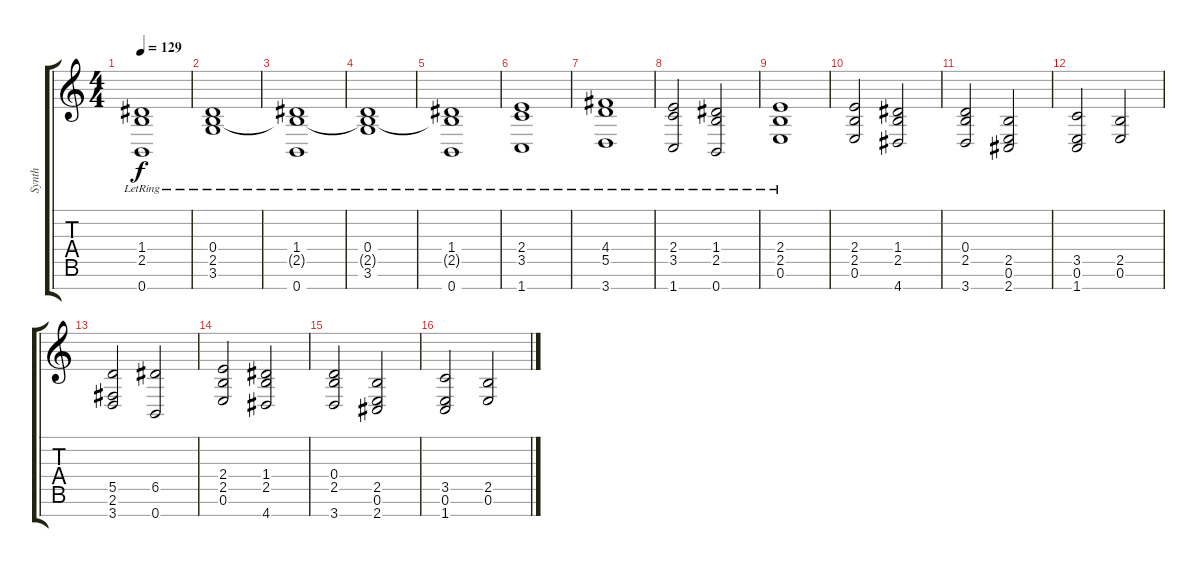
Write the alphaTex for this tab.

\track ("Synth" "Synth") {instrument stringensemble2}
\staff {score tabs}
\tuning (E5 B4 G4 D4 A3 E3 B2) {hide}
\ts (4 4)
\tempo 129
\clef g2
\ks c
(1.4{lr} 2.5{lr} 0.7{lr}).1{dy f} |
(0.4{lr} 2.5{lr} 3.6{lr}).1 |
(1.4{lr} 2.5{t} 0.7{lr}).1 |
(0.4{lr} 2.5{t} 3.6{lr}).1 |
(1.4{lr} 2.5{t} 0.7{lr}).1 |
(2.4{lr} 3.5{lr} 1.7{lr}).1 |
(4.4{lr} 5.5{lr} 3.7{lr}).1 |
(2.4{lr} 3.5{lr} 1.7{lr}).2 (1.4{lr} 2.5{lr} 0.7{lr}).2 |
(2.4{lr} 2.5{lr} 0.6{lr}).1{volume 5} |
(2.4 2.5 0.6).2{volume 10} (1.4 2.5 4.7).2 |
(0.4 2.5 3.7).2 (2.5 0.6 2.7).2 |
(3.5 0.6 1.7).2{volume 15} (2.5 0.6).2 |
(5.5 2.6 3.7).2 (6.5 0.7).2 |
(2.4 2.5 0.6).2 (1.4 2.5 4.7).2 |
(0.4 2.5 3.7).2 (2.5 0.6 2.7).2 |
(3.5 0.6 1.7).2 (2.5 0.6).2
